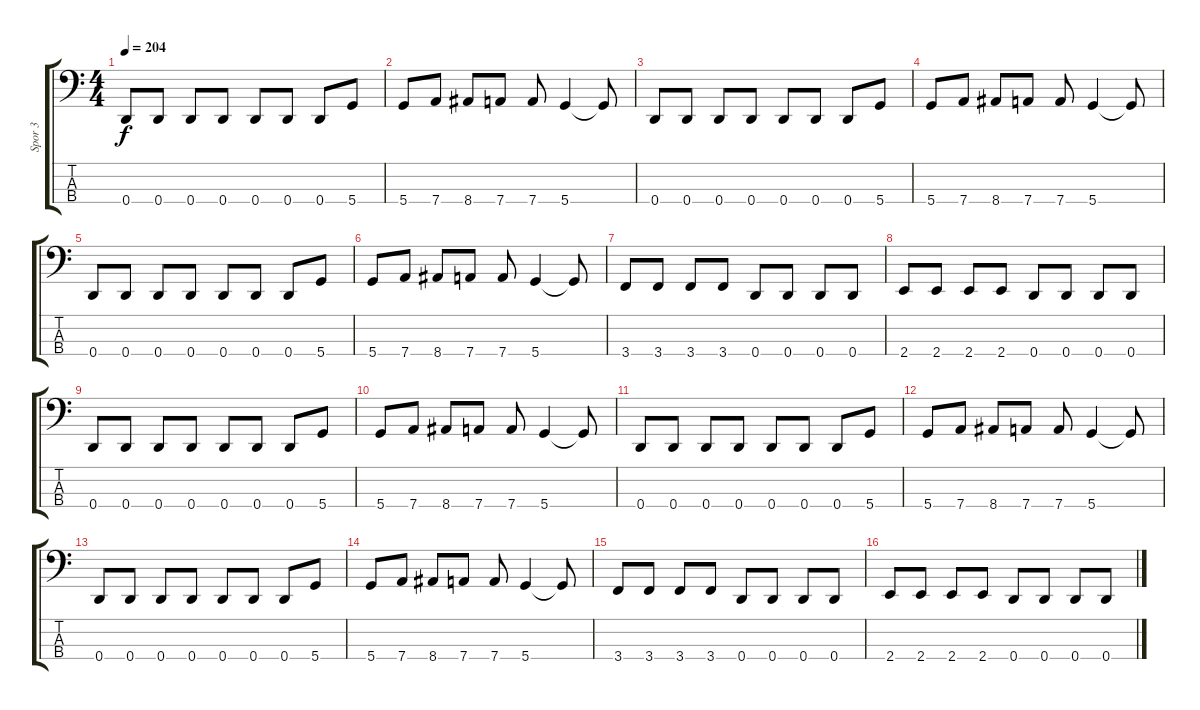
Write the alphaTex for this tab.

\track ("Spor 3" "Spor 3") {instrument electricbassfinger}
\staff {score tabs}
\tuning (G2 D2 A1 D1) {hide}
\ts (4 4)
\tempo 204
\clef f4
\ks c
0.4.8{dy f} 0.4.8 0.4.8 0.4.8 0.4.8 0.4.8 0.4.8 5.4.8 |
5.4.8 7.4.8 8.4.8 7.4.8 7.4.8 5.4.4 5.4{t}.8 |
0.4.8 0.4.8 0.4.8 0.4.8 0.4.8 0.4.8 0.4.8 5.4.8 |
5.4.8 7.4.8 8.4.8 7.4.8 7.4.8 5.4.4 5.4{t}.8 |
0.4.8 0.4.8 0.4.8 0.4.8 0.4.8 0.4.8 0.4.8 5.4.8 |
5.4.8 7.4.8 8.4.8 7.4.8 7.4.8 5.4.4 5.4{t}.8 |
3.4.8 3.4.8 3.4.8 3.4.8 0.4.8 0.4.8 0.4.8 0.4.8 |
2.4.8 2.4.8 2.4.8 2.4.8 0.4.8 0.4.8 0.4.8 0.4.8 |
0.4.8 0.4.8 0.4.8 0.4.8 0.4.8 0.4.8 0.4.8 5.4.8 |
5.4.8 7.4.8 8.4.8 7.4.8 7.4.8 5.4.4 5.4{t}.8 |
0.4.8 0.4.8 0.4.8 0.4.8 0.4.8 0.4.8 0.4.8 5.4.8 |
5.4.8 7.4.8 8.4.8 7.4.8 7.4.8 5.4.4 5.4{t}.8 |
0.4.8 0.4.8 0.4.8 0.4.8 0.4.8 0.4.8 0.4.8 5.4.8 |
5.4.8 7.4.8 8.4.8 7.4.8 7.4.8 5.4.4 5.4{t}.8 |
3.4.8 3.4.8 3.4.8 3.4.8 0.4.8 0.4.8 0.4.8 0.4.8 |
2.4.8 2.4.8 2.4.8 2.4.8 0.4.8 0.4.8 0.4.8 0.4.8
